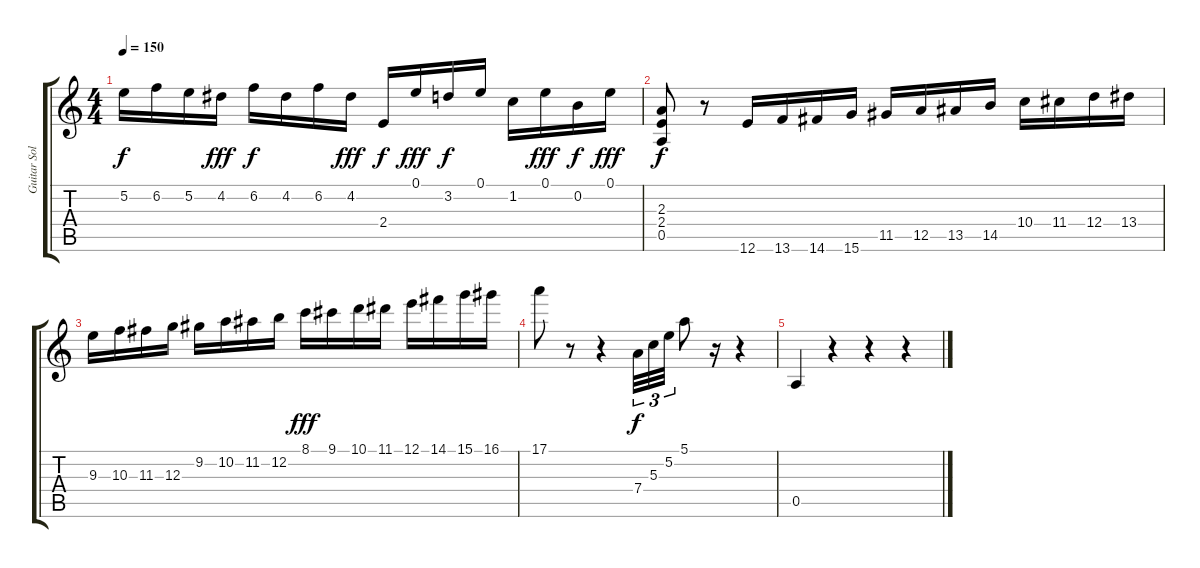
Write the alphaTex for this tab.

\track ("Guitar Solo" "Guitar Sol") {instrument distortionguitar}
\staff {score tabs}
\tuning (E4 B3 G3 D3 A2 E2) {hide}
\ts (4 4)
\tempo 150
\clef g2
\ks c
5.2.16{dy f} 6.2.16 5.2.16 4.2.16{dy fff} 6.2.16{dy f} 4.2.16 6.2.16 4.2.16{dy fff} 2.4.16{dy f} 0.1.16{dy fff} 3.2.16{dy f} 0.1.16 1.2.16 0.1.16{dy fff} 0.2.16{dy f} 0.1.16{dy fff} |
(2.3 2.4 0.5).8{dy f} r.8 12.6.16 13.6.16 14.6.16 15.6.16 11.5.16 12.5.16 13.5.16 14.5.16 10.4.16 11.4.16 12.4.16 13.4.16 |
9.3.16 10.3.16 11.3.16 12.3.16 9.2.16 10.2.16 11.2.16 12.2.16 8.1.16{dy fff} 9.1.16 10.1.16 11.1.16 12.1.16 14.1.16 15.1.16 16.1.16 |
17.1.8 r.8 r.4 7.4.32{tu (3 2) dy f} 5.3.32{tu (3 2)} 5.2.32{tu (3 2)} 5.1.8 r.16 r.4 |
0.5.4 r.4 r.4 r.4
